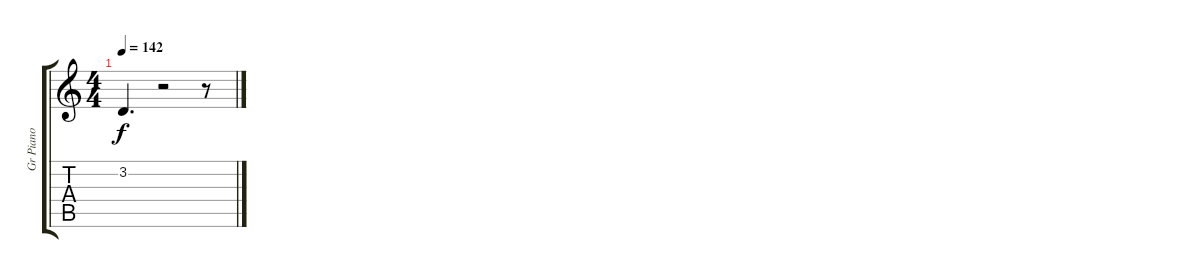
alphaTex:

\track ("Gr Piano" "Gr Piano") {instrument electricgrandpiano}
\staff {score tabs}
\tuning (E4 B3 G3 D3 A2 E2) {hide}
\ts (4 4)
\tempo 142
\clef g2
\ks c
3.2{t}.4{d dy f} r.2 r.8
